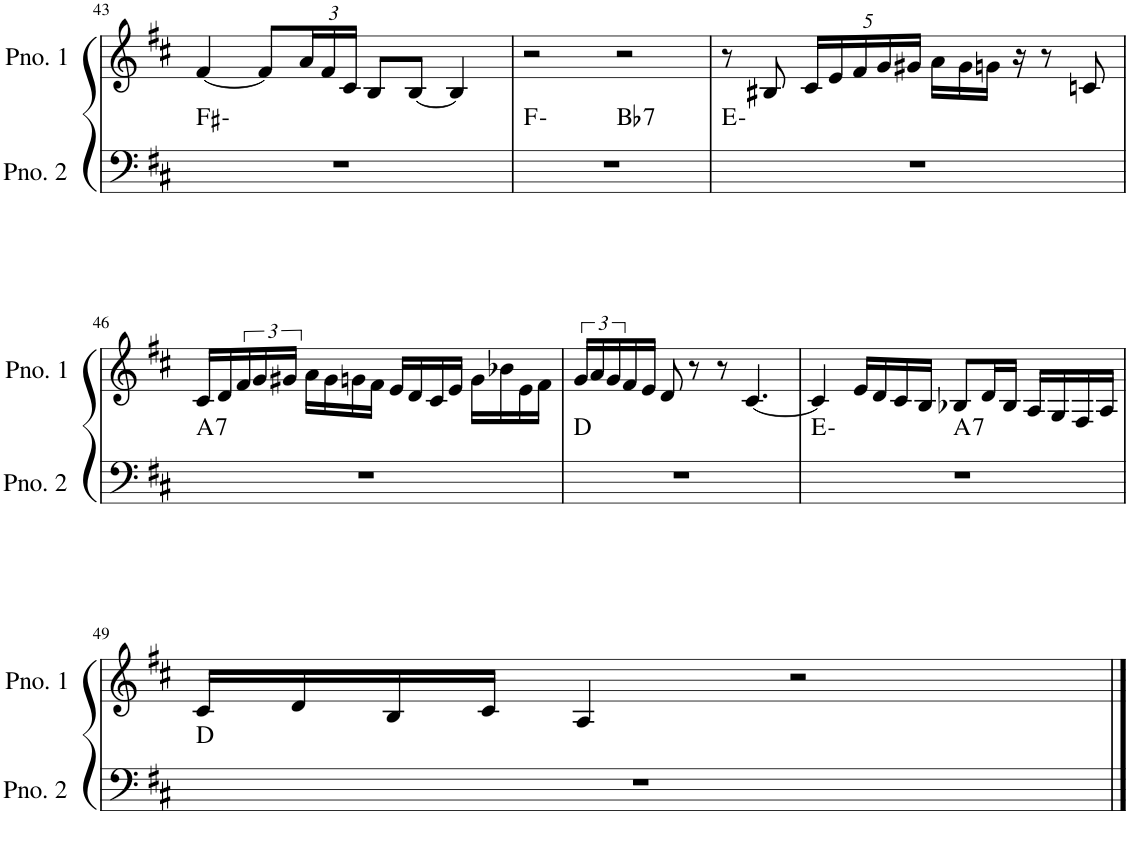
**kern	**harte	**kern
*part2	*part2	*part1
*staff2	*	*staff1
*I"ピアノ 2	*	*I"ピアノ 1
!!LO:PB:g=z
*clefF4	*	*clefG2
*k[f#c#]	*	*k[f#c#]
*M4/4	*	*M4/4
=43	=43	=43
1r	F#:min	[4f#/
.	.	8f#/L]
*	*	*Xbrackettup
.	.	24a/L
.	.	24f#/
.	.	24c#/JJ
.	.	8B/L
.	.	[8B/J
.	.	4B/]
=44	=44	=44
*^	*	*
1r	2ryy	F:min	2r
!	!	!LO:H:kt=7	!
.	2ryy	Bb:7	2r
*v	*v	*	*
=45	=45	=45
1r	E:min	8r
.	.	8B#X/
.	.	20c#/LL
.	.	20e/
.	.	20f#/
.	.	20g/
.	.	20g#X/JJ
.	.	16a\LL
.	.	16g#\
.	.	16gn\JJ
.	.	16r
.	.	8r
.	.	8cn/
!!LO:LB:g=z
=46	=46	=46
!	!LO:H:kt=7	!
1r	A:7	16c#/LL
.	.	16d/
*	*	*brackettup
.	.	24f#/
.	.	24g/
.	.	24g#X/JJ
.	.	16a\LL
.	.	16g#\
.	.	16gn\
.	.	16f#\JJ
.	.	16e/LL
.	.	16d/
.	.	16c#/
.	.	16e/JJ
.	.	16g\LL
.	.	16b-X\
.	.	16e\
.	.	16f#\JJ
=47	=47	=47
1r	D:maj	24g/LL
.	.	24a/
.	.	24g/
.	.	16f#/
.	.	16e/JJ
.	.	8d/
.	.	8r
.	.	8r
.	.	[4.c#/
=48	=48	=48
*^	*	*
1r	2ryy	E:min	4c#/]
.	.	.	16e/LL
.	.	.	16d/
.	.	.	16c#/
.	.	.	16B/JJ
!	!	!LO:H:kt=7	!
.	2ryy	A:7	8B-X/L
.	.	.	16d/L
.	.	.	16B-/JJ
.	.	.	16A/LL
.	.	.	16G/
.	.	.	16F#/
.	.	.	16A/JJ
*v	*v	*	*
!!LO:LB:g=z
=49	=49	=49
1r	D:maj	16c#/LL
.	.	16d/
.	.	16B/
.	.	16c#/JJ
.	.	4A/
.	.	2r
==	==	==
*-	*-	*-
